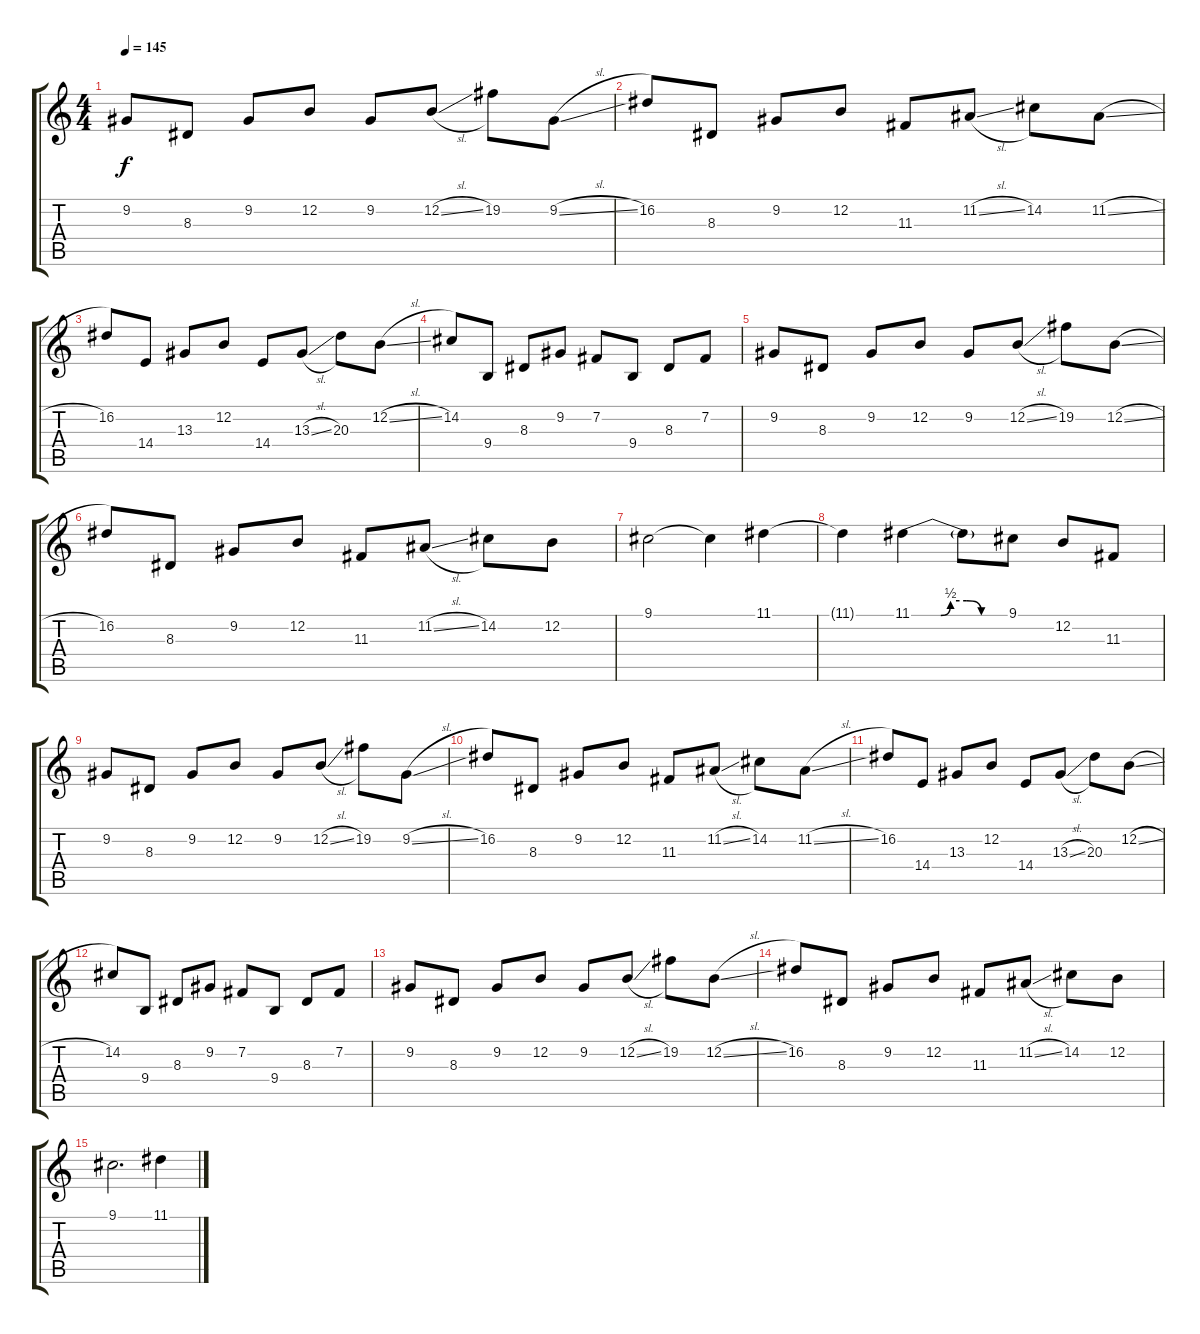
\track "" {instrument pad3polysynth}
\staff {score tabs}
\tuning (E4 B3 G3 D3 A2 E2) {hide}
\ts (4 4)
\tempo 145
\clef g2
\ks c
9.2.8{dy f instrument pad3polysynth} 8.3.8 9.2.8 12.2.8 9.2.8 12.2{sl}.8 19.2.8 9.2{sl}.8 |
16.2.8 8.3.8 9.2.8 12.2.8 11.3.8 11.2{sl}.8 14.2.8 11.2{sl}.8 |
16.2.8 14.4.8 13.3.8 12.2.8 14.4.8 13.3{sl}.8 20.3.8 12.2{sl}.8 |
14.2.8 9.4.8 8.3.8 9.2.8 7.2.8 9.4.8 8.3.8 7.2.8 |
9.2.8 8.3.8 9.2.8 12.2.8 9.2.8 12.2{sl}.8 19.2.8 12.2{sl}.8 |
16.2.8 8.3.8 9.2.8 12.2.8 11.3.8 11.2{sl}.8 14.2.8 12.2.8 |
9.1.2 9.1{t}.4 11.1.4 |
11.1{t}.4 11.1{be (custom 0 0 10 0 14 0 18 0 24 2 34 2 43 0 60 0)}.4 11.1{t}.8 9.1.8 12.2.8 11.3.8 |
9.2.8 8.3.8 9.2.8 12.2.8 9.2.8 12.2{sl}.8 19.2.8 9.2{sl}.8 |
16.2.8 8.3.8 9.2.8 12.2.8 11.3.8 11.2{sl}.8 14.2.8 11.2{sl}.8 |
16.2.8 14.4.8 13.3.8 12.2.8 14.4.8 13.3{sl}.8 20.3.8 12.2{sl}.8 |
14.2.8 9.4.8 8.3.8 9.2.8 7.2.8 9.4.8 8.3.8 7.2.8 |
9.2.8 8.3.8 9.2.8 12.2.8 9.2.8 12.2{sl}.8 19.2.8 12.2{sl}.8 |
16.2.8 8.3.8 9.2.8 12.2.8 11.3.8 11.2{sl}.8 14.2.8 12.2.8 |
9.1.2{d} 11.1.4
